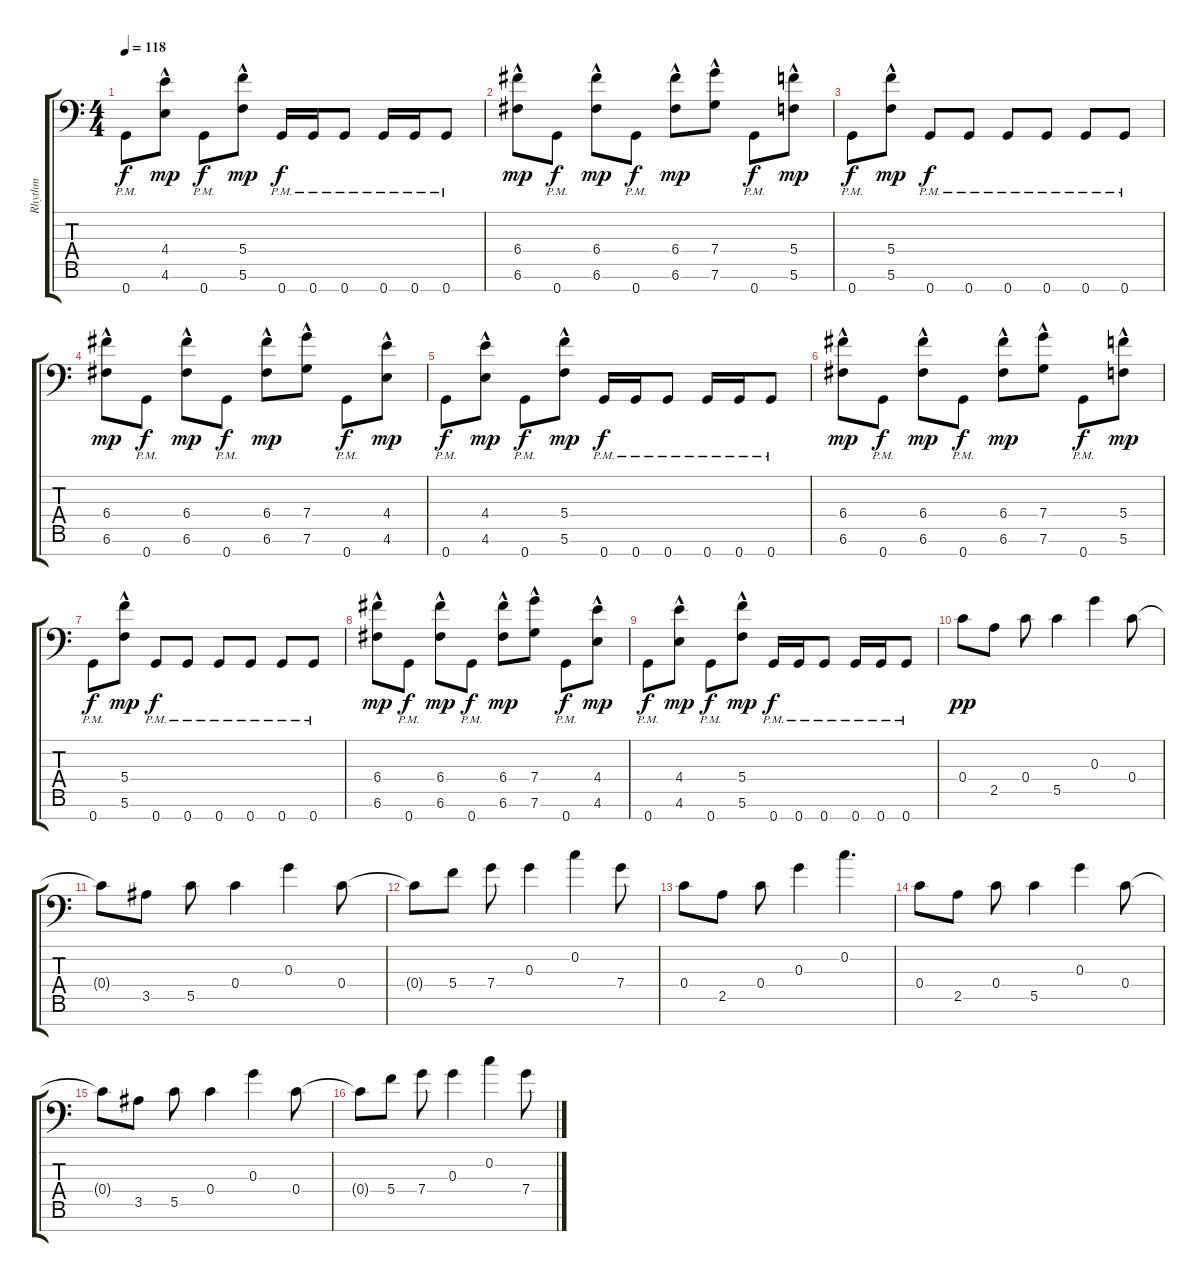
\track ("Rhythm" "Rhythm") {instrument distortionguitar}
\staff {score tabs}
\tuning (E4 C4 G3 C3 G2 C2 G1) {hide}
\ts (4 4)
\tempo 118
\clef f4
\ks c
0.7{pm}.8{dy f} (4.4{hac} 4.6{hac}).8{dy mp} 0.7{pm}.8{dy f} (5.4{hac} 5.6{hac}).8{dy mp} 0.7{pm}.16{dy f} 0.7{pm}.16 0.7{pm}.8 0.7{pm}.16 0.7{pm}.16 0.7{pm}.8 |
(6.4{hac} 6.6{hac}).8{dy mp} 0.7{pm}.8{dy f} (6.4{hac} 6.6{hac}).8{dy mp} 0.7{pm}.8{dy f} (6.4{hac} 6.6{hac}).8{dy mp} (7.4{hac} 7.6{hac}).8 0.7{pm}.8{dy f} (5.4{hac} 5.6{hac}).8{dy mp} |
0.7{pm}.8{dy f} (5.4{hac} 5.6{hac}).8{dy mp} 0.7{pm}.8{dy f} 0.7{pm}.8 0.7{pm}.8 0.7{pm}.8 0.7{pm}.8 0.7{pm}.8 |
(6.4{hac} 6.6{hac}).8{dy mp} 0.7{pm}.8{dy f} (6.4{hac} 6.6{hac}).8{dy mp} 0.7{pm}.8{dy f} (6.4{hac} 6.6{hac}).8{dy mp} (7.4{hac} 7.6{hac}).8 0.7{pm}.8{dy f} (4.4{hac} 4.6{hac}).8{dy mp} |
0.7{pm}.8{dy f} (4.4{hac} 4.6{hac}).8{dy mp} 0.7{pm}.8{dy f} (5.4{hac} 5.6{hac}).8{dy mp} 0.7{pm}.16{dy f} 0.7{pm}.16 0.7{pm}.8 0.7{pm}.16 0.7{pm}.16 0.7{pm}.8 |
(6.4{hac} 6.6{hac}).8{dy mp} 0.7{pm}.8{dy f} (6.4{hac} 6.6{hac}).8{dy mp} 0.7{pm}.8{dy f} (6.4{hac} 6.6{hac}).8{dy mp} (7.4{hac} 7.6{hac}).8 0.7{pm}.8{dy f} (5.4{hac} 5.6{hac}).8{dy mp} |
0.7{pm}.8{dy f} (5.4{hac} 5.6{hac}).8{dy mp} 0.7{pm}.8{dy f} 0.7{pm}.8 0.7{pm}.8 0.7{pm}.8 0.7{pm}.8 0.7{pm}.8 |
(6.4{hac} 6.6{hac}).8{dy mp} 0.7{pm}.8{dy f} (6.4{hac} 6.6{hac}).8{dy mp} 0.7{pm}.8{dy f} (6.4{hac} 6.6{hac}).8{dy mp} (7.4{hac} 7.6{hac}).8 0.7{pm}.8{dy f} (4.4{hac} 4.6{hac}).8{dy mp} |
0.7{pm}.8{dy f} (4.4{hac} 4.6{hac}).8{dy mp} 0.7{pm}.8{dy f} (5.4{hac} 5.6{hac}).8{dy mp} 0.7{pm}.16{dy f} 0.7{pm}.16 0.7{pm}.8 0.7{pm}.16 0.7{pm}.16 0.7{pm}.8 |
0.4.8{dy pp} 2.5.8 0.4.8 5.5.4 0.3.4 0.4.8 |
0.4{t}.8 3.5.8 5.5.8 0.4.4 0.3.4 0.4.8 |
0.4{t}.8 5.4.8 7.4.8 0.3.4 0.2.4 7.4.8 |
0.4.8 2.5.8 0.4.8 0.3.4 0.2.4{d} |
0.4.8 2.5.8 0.4.8 5.5.4 0.3.4 0.4.8 |
0.4{t}.8 3.5.8 5.5.8 0.4.4 0.3.4 0.4.8 |
0.4{t}.8 5.4.8 7.4.8 0.3.4 0.2.4 7.4.8
